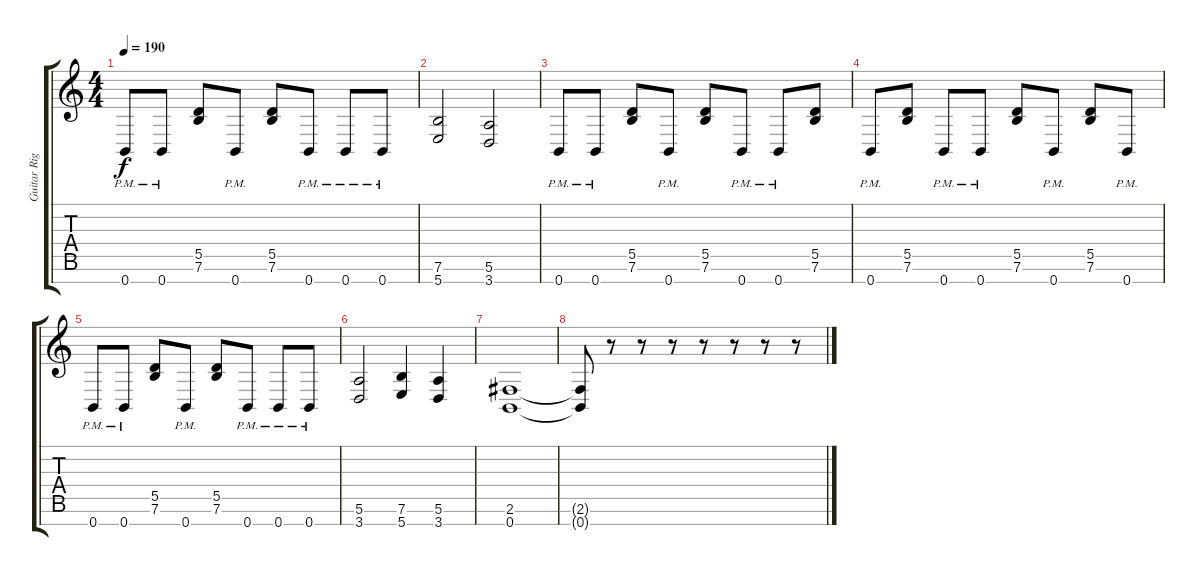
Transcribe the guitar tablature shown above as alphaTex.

\track ("Guitar Right" "Guitar Rig") {instrument distortionguitar}
\staff {score tabs}
\tuning (E4 B3 G3 D3 A2 E2 B1) {hide}
\ts (4 4)
\tempo 190
\clef g2
\ks c
0.7{pm}.8{dy f} 0.7{pm}.8 (5.5 7.6).8 0.7{pm}.8 (5.5 7.6).8 0.7{pm}.8 0.7{pm}.8 0.7{pm}.8 |
(7.6 5.7).2 (5.6 3.7).2 |
0.7{pm}.8 0.7{pm}.8 (5.5 7.6).8 0.7{pm}.8 (5.5 7.6).8 0.7{pm}.8 0.7{pm}.8 (5.5 7.6).8 |
0.7{pm}.8 (5.5 7.6).8 0.7{pm}.8 0.7{pm}.8 (5.5 7.6).8 0.7{pm}.8 (5.5 7.6).8 0.7{pm}.8 |
0.7{pm}.8 0.7{pm}.8 (5.5 7.6).8 0.7{pm}.8 (5.5 7.6).8 0.7{pm}.8 0.7{pm}.8 0.7{pm}.8 |
(5.6 3.7).2 (7.6 5.7).4 (5.6 3.7).4 |
(2.6 0.7).1 |
(2.6{t} 0.7{t}).8{beam merge} r.8{beam merge} r.8 r.8 r.8{beam merge} r.8 r.8{beam merge} r.8
